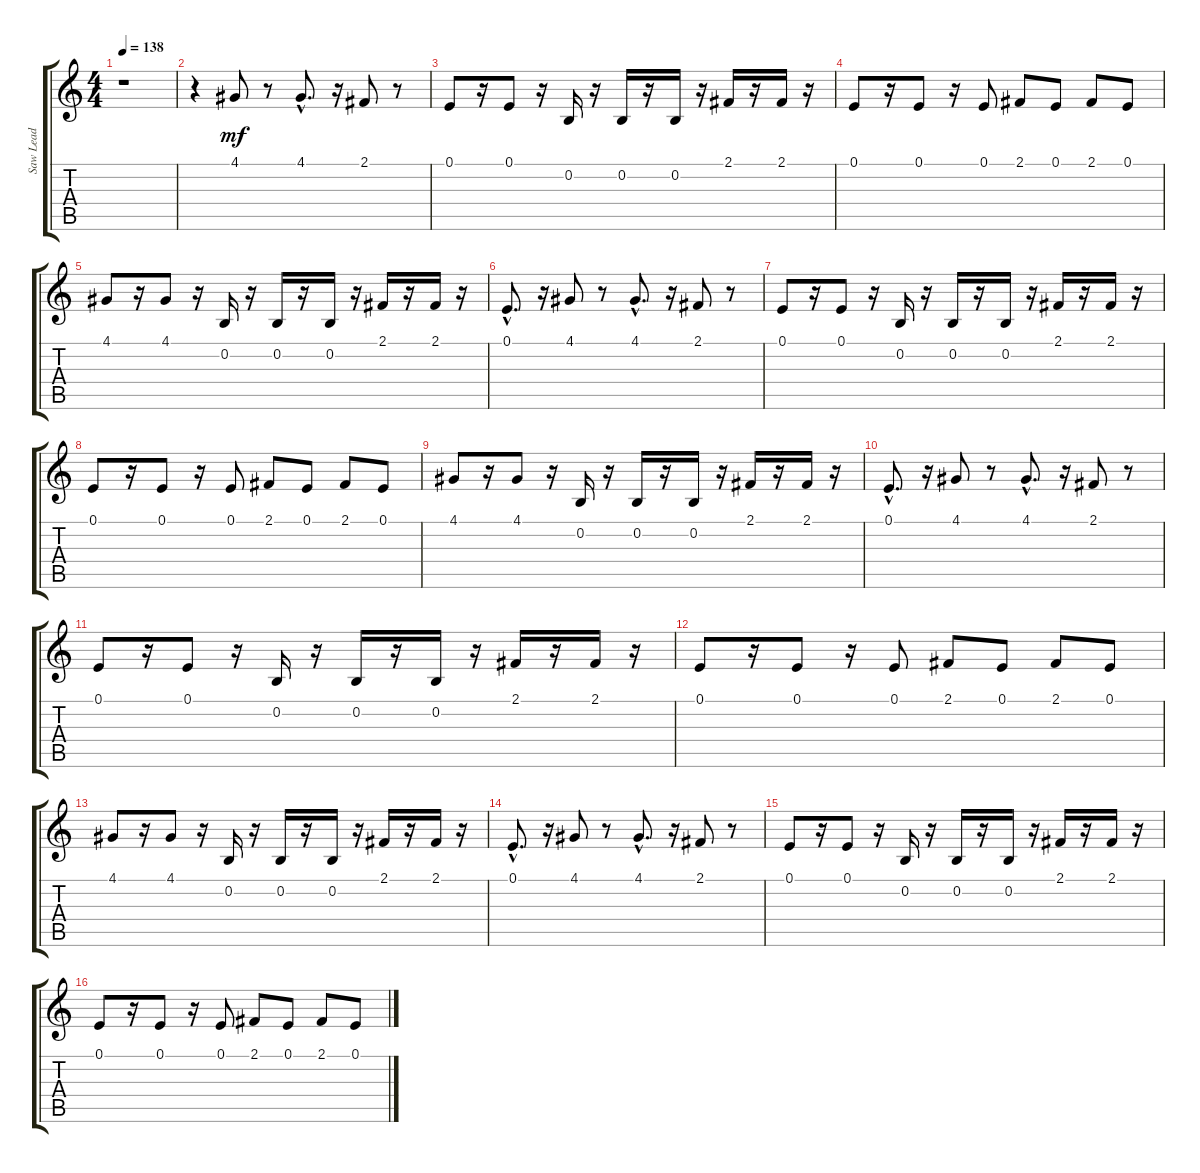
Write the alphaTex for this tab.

\track ("Saw Lead" "Saw Lead") {instrument lead2sawtooth}
\staff {score tabs}
\tuning (E4 B3 G3 D3 A2 E2) {hide}
\ts (4 4)
\tempo 138
\clef g2
\ks c
r.1{dy mf} |
r.4 4.1.8 r.8 4.1{hac}.8{d} r.16 2.1.8 r.8 |
0.1.8 r.16 0.1.8 r.16 0.2.16 r.16 0.2.16 r.16 0.2.16 r.16 2.1.16 r.16 2.1.16 r.16 |
0.1.8 r.16 0.1.8 r.16 0.1.8 2.1.8 0.1.8 2.1.8 0.1.8 |
4.1.8 r.16 4.1.8 r.16 0.2.16 r.16 0.2.16 r.16 0.2.16 r.16 2.1.16 r.16 2.1.16 r.16 |
0.1{hac}.8{d} r.16 4.1.8 r.8 4.1{hac}.8{d} r.16 2.1.8 r.8 |
0.1.8 r.16 0.1.8 r.16 0.2.16 r.16 0.2.16 r.16 0.2.16 r.16 2.1.16 r.16 2.1.16 r.16 |
0.1.8 r.16 0.1.8 r.16 0.1.8 2.1.8 0.1.8 2.1.8 0.1.8 |
4.1.8 r.16 4.1.8 r.16 0.2.16 r.16 0.2.16 r.16 0.2.16 r.16 2.1.16 r.16 2.1.16 r.16 |
0.1{hac}.8{d} r.16 4.1.8 r.8 4.1{hac}.8{d} r.16 2.1.8 r.8 |
0.1.8 r.16 0.1.8 r.16 0.2.16 r.16 0.2.16 r.16 0.2.16 r.16 2.1.16 r.16 2.1.16 r.16 |
0.1.8 r.16 0.1.8 r.16 0.1.8 2.1.8 0.1.8 2.1.8 0.1.8 |
4.1.8 r.16 4.1.8 r.16 0.2.16 r.16 0.2.16 r.16 0.2.16 r.16 2.1.16 r.16 2.1.16 r.16 |
0.1{hac}.8{d} r.16 4.1.8 r.8 4.1{hac}.8{d} r.16 2.1.8 r.8 |
0.1.8 r.16 0.1.8 r.16 0.2.16 r.16 0.2.16 r.16 0.2.16 r.16 2.1.16 r.16 2.1.16 r.16 |
0.1.8 r.16 0.1.8 r.16 0.1.8 2.1.8 0.1.8 2.1.8 0.1.8
